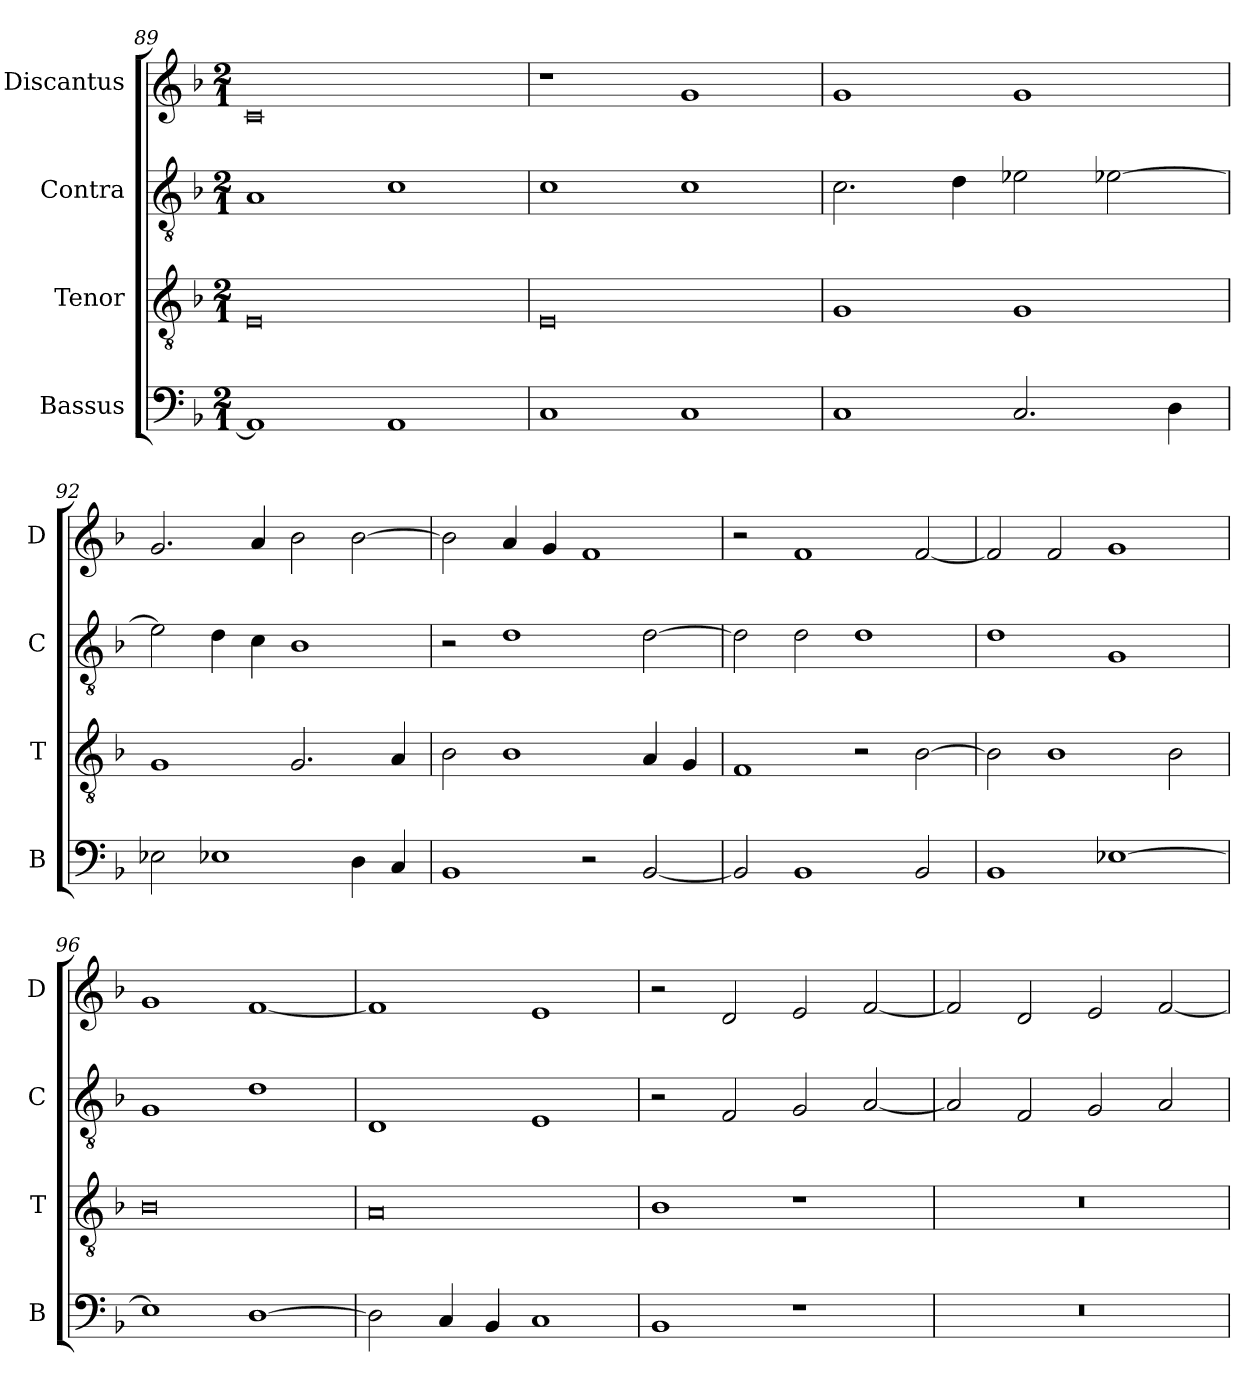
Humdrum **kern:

**kern	**kern	**kern	**kern
*part4	*part3	*part2	*part1
*staff4	*staff3	*staff2	*staff1
*I"Bassus	*I"Tenor	*I"Contra	*I"Discantus
*I'B	*I'T	*I'C	*I'D
*clefF4	*clefGv2	*clefGv2	*clefG2
*k[b-]	*k[b-]	*k[b-]	*k[b-]
*M2/1	*M2/1	*M2/1	*M2/1
=89	=89	=89	=89
1AA]	0E	1A	0c
1AA	.	1c	.
=90	=90	=90	=90
1C	0E	1c	1r
1C	.	1c	1g
=91	=91	=91	=91
1C	1G	2.c\	1g
.	.	4d\	.
2.C/	1G	2e-X\	1g
.	.	[2e-X\	.
4D\	.	.	.
=92	=92	=92	=92
2E-X\	1G	2e-\]	2.g/
1E-X	.	4d\	.
.	.	4c\	4a/
.	2.G/	1B-	2b-\
4D\	.	.	[2b-\
4C/	4A/	.	.
=93	=93	=93	=93
1BB-	2B-\	2r	2b-\]
.	1B-	1d	4a/
.	.	.	4g/
2r	.	.	1f
[2BB-/	4A/	[2d\	.
.	4G/	.	.
=94	=94	=94	=94
2BB-/]	1F	2d\]	2r
1BB-	.	2d\	1f
.	2r	1d	.
2BB-/	[2B-\	.	[2f/
=95	=95	=95	=95
1BB-	2B-\]	1d	2f/]
.	1B-	.	2f/
[1E-X	.	1G	1g
.	2B-\	.	.
=96	=96	=96	=96
1E-]	0B-	1G	1g
[1D	.	1d	[1f
=97	=97	=97	=97
2D\]	0A	1D	1f]
4C/	.	.	.
4BB-/	.	.	.
1C	.	1E	1e
=98	=98	=98	=98
1BB-	1B-	2r	2r
.	.	2F/	2d/
1r	1r	2G/	2e/
.	.	[2A/	[2f/
=99	=99	=99	=99
0r	0r	2A/]	2f/]
.	.	2F/	2d/
.	.	2G/	2e/
.	.	2A/	[2f/
=	=	=	=
*-	*-	*-	*-
